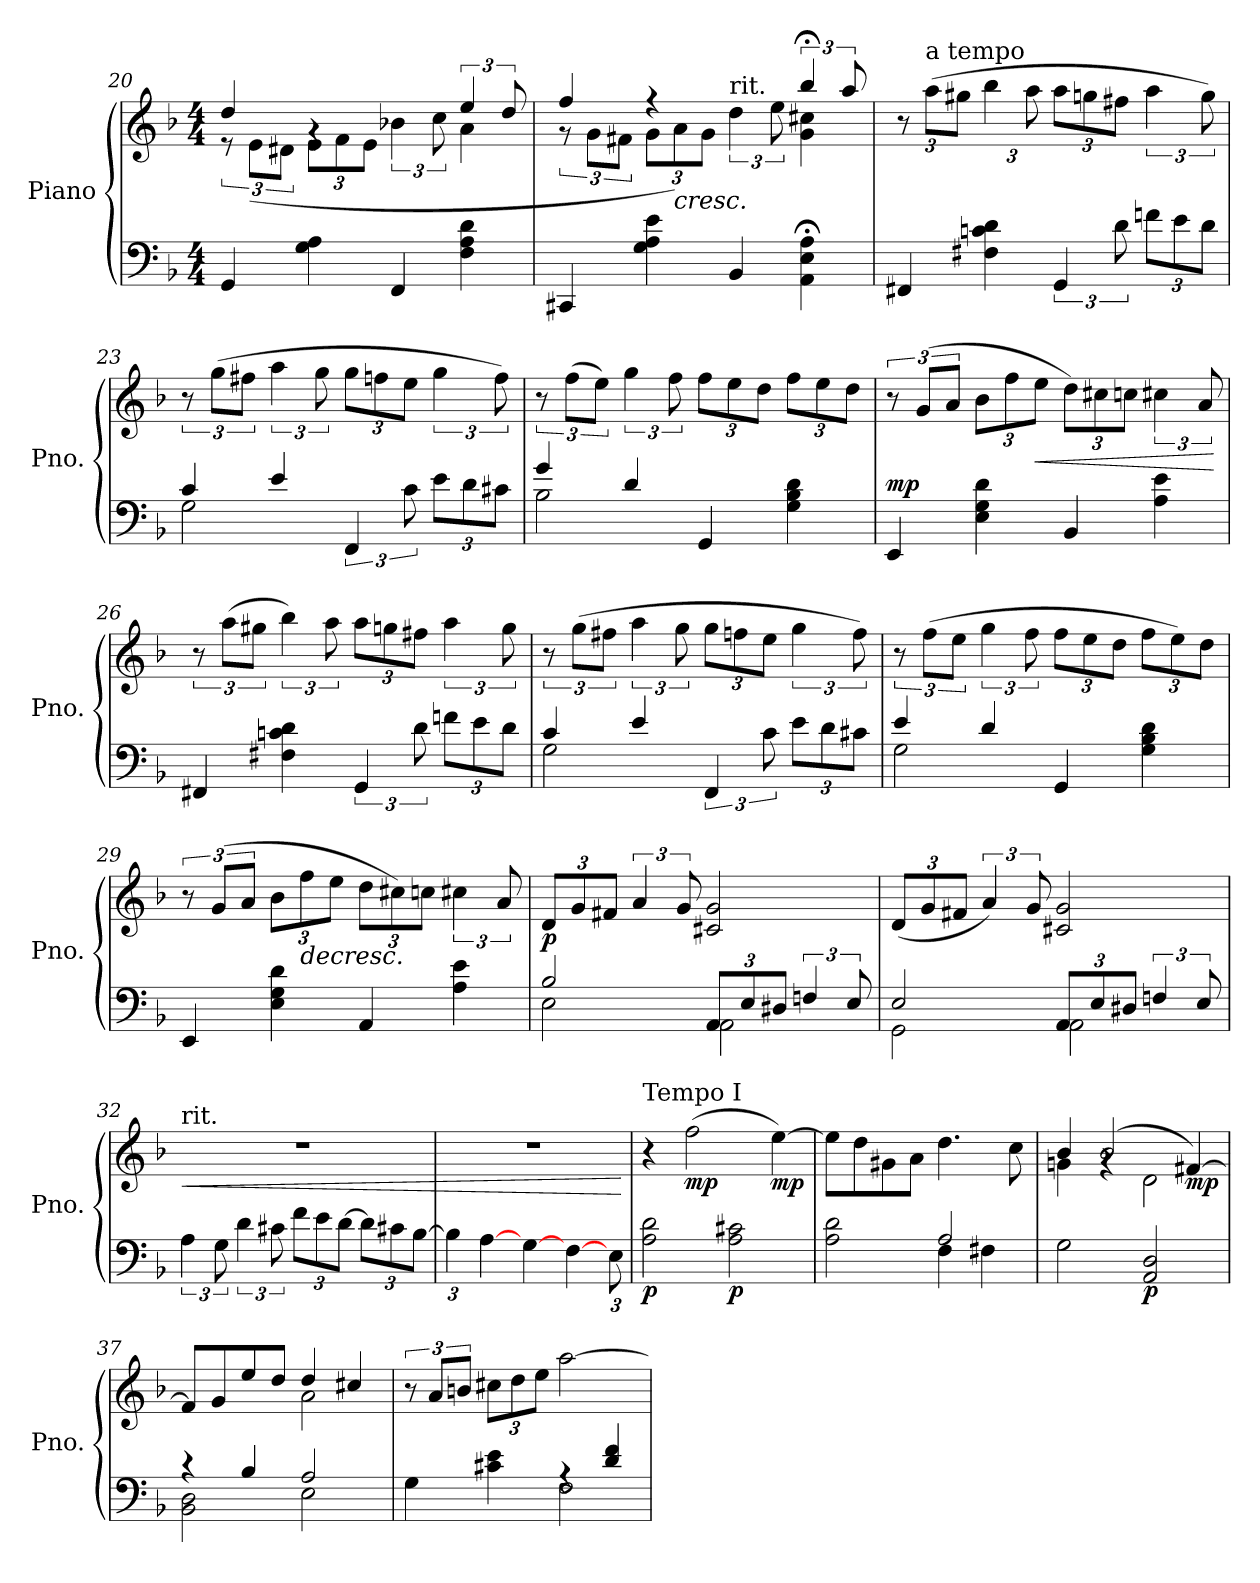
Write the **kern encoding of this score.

**kern	**kern	**dynam
*part1	*part1	*part1
*staff2	*staff1	*staff1/2
*I"Piano	*	*
*I'Pno.	*	*
*clefF4	*clefG2	*
*k[b-]	*k[b-]	*
*M4/4	*M4/4	*
=20	=20	=20
*	*^	*
4GG/	4dd/	12r	.
.	.	(12e\L	.
.	.	12d#X\J	.
*	*	*Xbrackettup	*
*	*MM58	*	*
4G\ 4A\	4rg	12e\L	.
.	.	12f\	.
.	.	12e\J	.
*	*brackettup	*	*
4FF/	(6b-X\	4ryy	.
.	12cc\	.	.
4F\ 4A\ 4d\	6ee/	4a\	.
.	12dd/	.	.
!!LO:LB:g=z	!!
=21	=21	=21	=21
4CC#X/	4ff/	12r	.
.	.	12g\L	.
.	.	12f#X\J	.
*	*	*Xbrackettup	*
4G\ 4A\ 4e\	4r	12g\L	.
!	!	!	!LO:HP:b
.	.	12a\)	<
.	.	12g\J	.
*	*brackettup	*	*
*	*MM40	*	*
!	!LO:TX:a:t=rit.	!	!
4BB-/	6dd\	4ryy	.
.	12ee\	.	.
*	*MM15	*	*
4AA\; 4E\; 4A\;	6bb-;<:/	4g\ 4cc#X\	.
.	12aa/	.	.
*	*v	*v	*
=22	=22	=22
*	*MM58	*
4FF#X/	12r	.
!	!LO:TX:a:t=a tempo	!
.	(12aa\L	.
.	12gg#X\J	.
4F#X\ 4cn\ 4d\	6bb-\	.
.	12aa\	.
*	*Xbrackettup	*
6GG/	12aa\L	.
.	12ggn\	.
12d\	12ff#X\J	.
*Xbrackettup	*brackettup	*
12fn\L	6aa\	.
12e\	.	.
12d\J	12gg\)	.
!!LO:LB:g=z
=23	=23	=23
*^	*	*
4c/	2G\	12r	.
.	.	(12gg\L	.
.	.	12ff#X\J	.
4e/	.	6aa\	.
.	.	12gg\	.
*brackettup	*	*Xbrackettup	*
6FF/	2ryy	12gg\L	.
.	.	12ffn\	.
12c\	.	12ee\J	.
*Xbrackettup	*	*brackettup	*
12e\L	.	6gg\	.
12d\	.	.	.
12c#X\J	.	12ff\)	.
=24	=24	=24	=24
4g/	2B-\	12r	.
.	.	(12ff\L	.
.	.	12ee\J)	.
4d/	.	6gg\	.
.	.	12ff\	.
*	*	*Xbrackettup	*
4GG/	2ryy	12ff\L	.
.	.	12ee\	.
.	.	12dd\J	.
4G\ 4B-\ 4d\	.	12ff\L	.
.	.	12ee\	.
.	.	12dd\J	.
*v	*v	*	*
!!LO:PB:g=z
=25	=25	=25
*	*brackettup	*
!	!	!LO:DY:a=2
4EE/	12r	mp
.	(12g/L	.
.	12a/J	.
*	*Xbrackettup	*
4E\ 4G\ 4d\	12b-\L	.
.	12ff\	.
!	!	!LO:HP:b
.	12ee\J	<
4BB-/	12dd\L)	.
.	12cc#X\	.
.	12ccn\J	.
*	*brackettup	*
4A\ 4e\	6cc#X\	.
.	12a/	.
.	.	[
=26	=26	=26
*	*MM55	*
4FF#X/	12r	.
.	(12aa\L	.
.	12gg#X\J	.
4F#X\ 4cn\ 4d\	6bb-\)	.
.	12aa\	.
*brackettup	*Xbrackettup	*
6GG/	12aa\L	.
.	12ggn\	.
12d\	12ff#X\J	.
*Xbrackettup	*brackettup	*
12fn\L	6aa\	.
12e\	.	.
12d\J	12gg\	.
=27	=27	=27
*^	*	*
4c/	2G\	12r	.
.	.	(12gg\L	.
.	.	12ff#X\J	.
4e/	.	6aa\	.
.	.	12gg\	.
*brackettup	*	*Xbrackettup	*
6FF/	2ryy	12gg\L	.
.	.	12ffn\	.
12c\	.	12ee\J	.
*Xbrackettup	*	*brackettup	*
12e\L	.	6gg\	.
12d\	.	.	.
12c#X\J	.	12ff\)	.
!!LO:LB:g=z
=28	=28	=28	=28
4e/	2G\	12r	.
.	.	(12ff\L	.
.	.	12ee\J	.
4d/	.	6gg\	.
.	.	12ff\	.
*	*	*Xbrackettup	*
4GG/	2ryy	12ff\L	.
.	.	12ee\	.
.	.	12dd\J	.
4G\ 4B-\ 4d\	.	12ff\L	.
.	.	12ee\)	.
.	.	12dd\J	.
*v	*v	*	*
=29	=29	=29
*	*brackettup	*
4EE/	12r	.
*	*MM58	*
.	(12g/L	.
.	12a/J	.
*	*Xbrackettup	*
4E\ 4G\ 4d\	12b-\L	.
!	!	!LO:HP:b
.	12ff\	>
.	12ee\J	.
4AA/	12dd\L	.
.	12cc#X\)	.
.	12ccn\J	.
*	*brackettup	*
4A\ 4e\	6cc#X\	.
.	12a/	.
.	.	[
=30	=30	=30
*^	*	*
*	*	*Xbrackettup	*
!	!	!	!LO:DY:b
2B-/	2E\	12d/L	p
.	.	12g/	.
.	.	12f#X/J	.
*	*	*brackettup	*
.	.	6a/	.
.	.	12g/	.
12AA/L	2AA\	2c#X/ 2g/	.
12E/	.	.	.
12D#X/J	.	.	.
*brackettup	*	*	*
6Fn/	.	.	.
12E/	.	.	.
!!LO:LB:g=z
=31	=31	=31	=31
*	*	*Xbrackettup	*
2E/	2GG\	(12d/L	.
.	.	12g/	.
.	.	12f#X/J	.
*	*	*brackettup	*
.	.	6a/)	.
.	.	12g/	.
*Xbrackettup	*	*	*
12AA/L	2AA\	2c#X/ 2g/	.
12E/	.	.	.
12D#X/J	.	.	.
*brackettup	*	*	*
6Fn/	.	.	.
12E/	.	.	.
*v	*v	*	*
=32	=32	=32
*	*MM55	*
!	!LO:TX:a:t=rit.	!
!	!	!LO:HP:b
6A\	1r	<
12G\	.	.
6d\	.	.
12c#X\	.	.
*Xbrackettup	*	*
12f\L	.	.
12e\	.	.
[12d\J	.	.
12d\L]	.	.
12c#X\	.	.
[12B-\J	.	.
.	.	]
=33	=33	=33
*	*MM40	*
6B-\]	1r	.
[4A\	.	.
[4G\	.	.
[4F\	.	.
12E\	.	.
.	.	[
!!LO:LB:g=z
=34	=34	=34
*	*MM58	*
!	!LO:TX:a:t=Tempo Ⅰ	!
!	!	!LO:DY:b=2
2A\ 2d\	4r	p
!	!	!LO:DY:b
.	(2ff\	mp
!	!	!LO:DY:b=2
2A\ 2c#X\	.	p
!	!	!LO:DY:b
.	[4ee\)	mp
=35	=35	=35
*^	*	*
2A\ 2d\	2ryy	8ee\L]	.
.	.	8dd\	.
.	.	8g#X\	.
.	.	8a\J	.
2A/	4F\	4.dd\	.
.	4F#X\	.	.
.	.	8cc\	.
*v	*v	*	*
=36	=36	=36
*	*^	*
2G\	4b-/	4gn\	.
.	(2b-/	4rg	.
!	!	!	!LO:DY:b=2
2AA/ 2D/	.	2d\	p
!	!	!	!LO:DY:b
.	[4f#X/)	.	mp
=37	=37	=37	=37
*^	*	*	*
4r	2BB-\ 2D\	8f#/L]	2ryy	.
.	.	8g/	.	.
4B-/	.	8ee/	.	.
.	.	8dd/J	.	.
2A/	2E\	4dd/	2a\	.
.	.	4cc#X/	.	.
*	*	*v	*v	*
!!LO:LB:g=z
=38	=38	=38	=38
4G\	2ryy	12r	.
.	.	12a/L	.
.	.	12bn/J	.
*	*	*Xbrackettup	*
4c#X\ 4e\	.	12cc#X\L	.
.	.	12dd\	.
.	.	12ee\J	.
4rA	2F\	[2aa\	.
4d/ 4f/	.	.	.
*v	*v	*	*
=	=	=
*-	*-	*-
